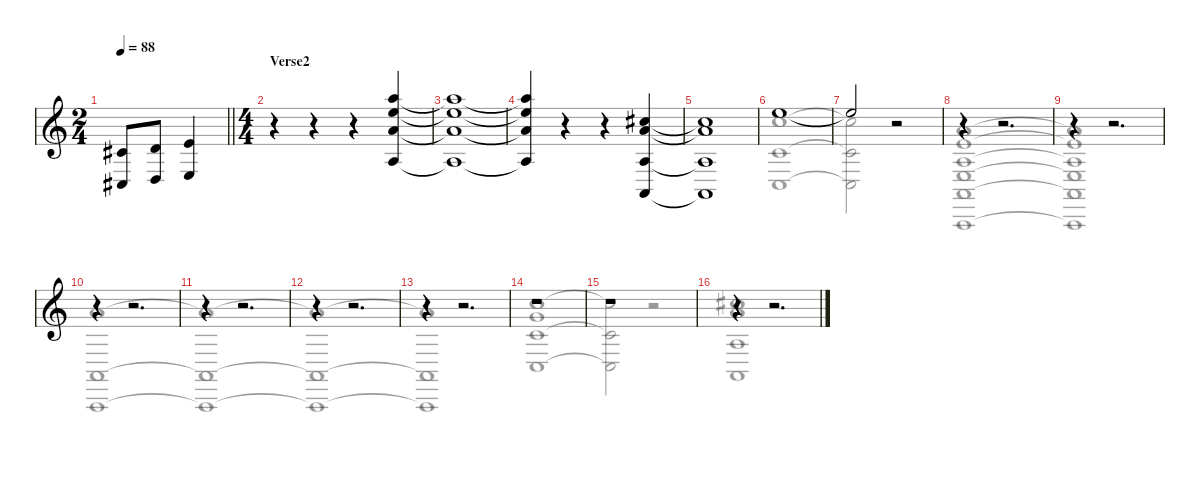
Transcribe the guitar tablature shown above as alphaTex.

\defaultSystemsLayout 4
\hideDynamics
\bracketExtendMode nobrackets
\singleTrackTrackNamePolicy hidden
\multiTrackTrackNamePolicy hidden
\firstSystemTrackNameMode fullname
\otherSystemsTrackNameOrientation horizontal
\track ("Amb" "org.") {instrument drawbarorgan}
\staff {score}
\tuning (Db4 A3 E3 A2 E2 A1)
\voice
\ts (2 4)
\beaming (8 2 2)
\tempo 88
\clef g2
\barLineRight lightlight
\ks c
(4.2{acc #} 4.4{acc #}).8{dy f beam Up} (5.2 5.4).8{beam Up} (7.2 7.4).4{beam Up} |
\ts (4 4)
\beaming (8 2 2 2 2)
\section ("" "Verse2")
r.4{beam Down} r.4{beam Down} r.4{beam Down} (20.1 19.2 17.3 12.4).4{beam Up} |
(20.1{t} 19.2{t} 17.3{t} 12.4{t}).1{beam Up} |
(20.1{t} 19.2{t} 17.3{t} 12.4{t}).4{beam Up} r.4{beam Up} r.4{beam Up} (12.1{acc #} 12.2 5.3 5.5).4{beam Up} |
(12.1{t acc #} 12.2{t} 5.3{t} 5.5{t}).1{beam Up} |
15.1.1{beam Up} |
15.1{t}.2{beam Up} r.2{beam Up} |
r.4{beam Up} r.2{d beam Up} |
r.4{beam Up} r.2{d beam Up} |
r.4{beam Up} r.2{d beam Up} |
r.4{beam Up} r.2{d beam Up} |
r.4{beam Up} r.2{d beam Up} |
r.4{beam Up} r.2{d beam Up} |
r.1{beam Up} |
r.1{beam Up} |
r.4{beam Up} r.2{d beam Up}
\voice
\clef g2
\ottava regular
\simile none
\barLineRight lightlight
\ks c
|
|
|
|
|
(15.2 15.4 8.5).1{beam Down} |
(15.2{t} 15.4{t} 8.5{t}).2{beam Down} r.2{beam Down} |
(8.1 7.2 5.3 0.4 12.5 0.6).1{beam Down} |
(8.1{t} 7.2{t} 5.3{t} 0.4{t} 12.5{t} 0.6{t}).1{beam Down} |
(8.1 0.4 0.6).1{beam Down} |
(8.1{t} 0.4{t} 0.6{t}).1{beam Down} |
(8.1{t} 0.4{t} 0.6{t}).1{beam Down} |
(8.1{t} 0.4{t} 0.6{t}).1{beam Down} |
(11.1 10.2 8.3 8.5).1{beam Down} |
(11.1{t} 8.3{t} 8.5{t}).2{beam Down} r.2{beam Down} |
(12.1{acc #} 12.2 5.3 5.5).1{beam Down}
